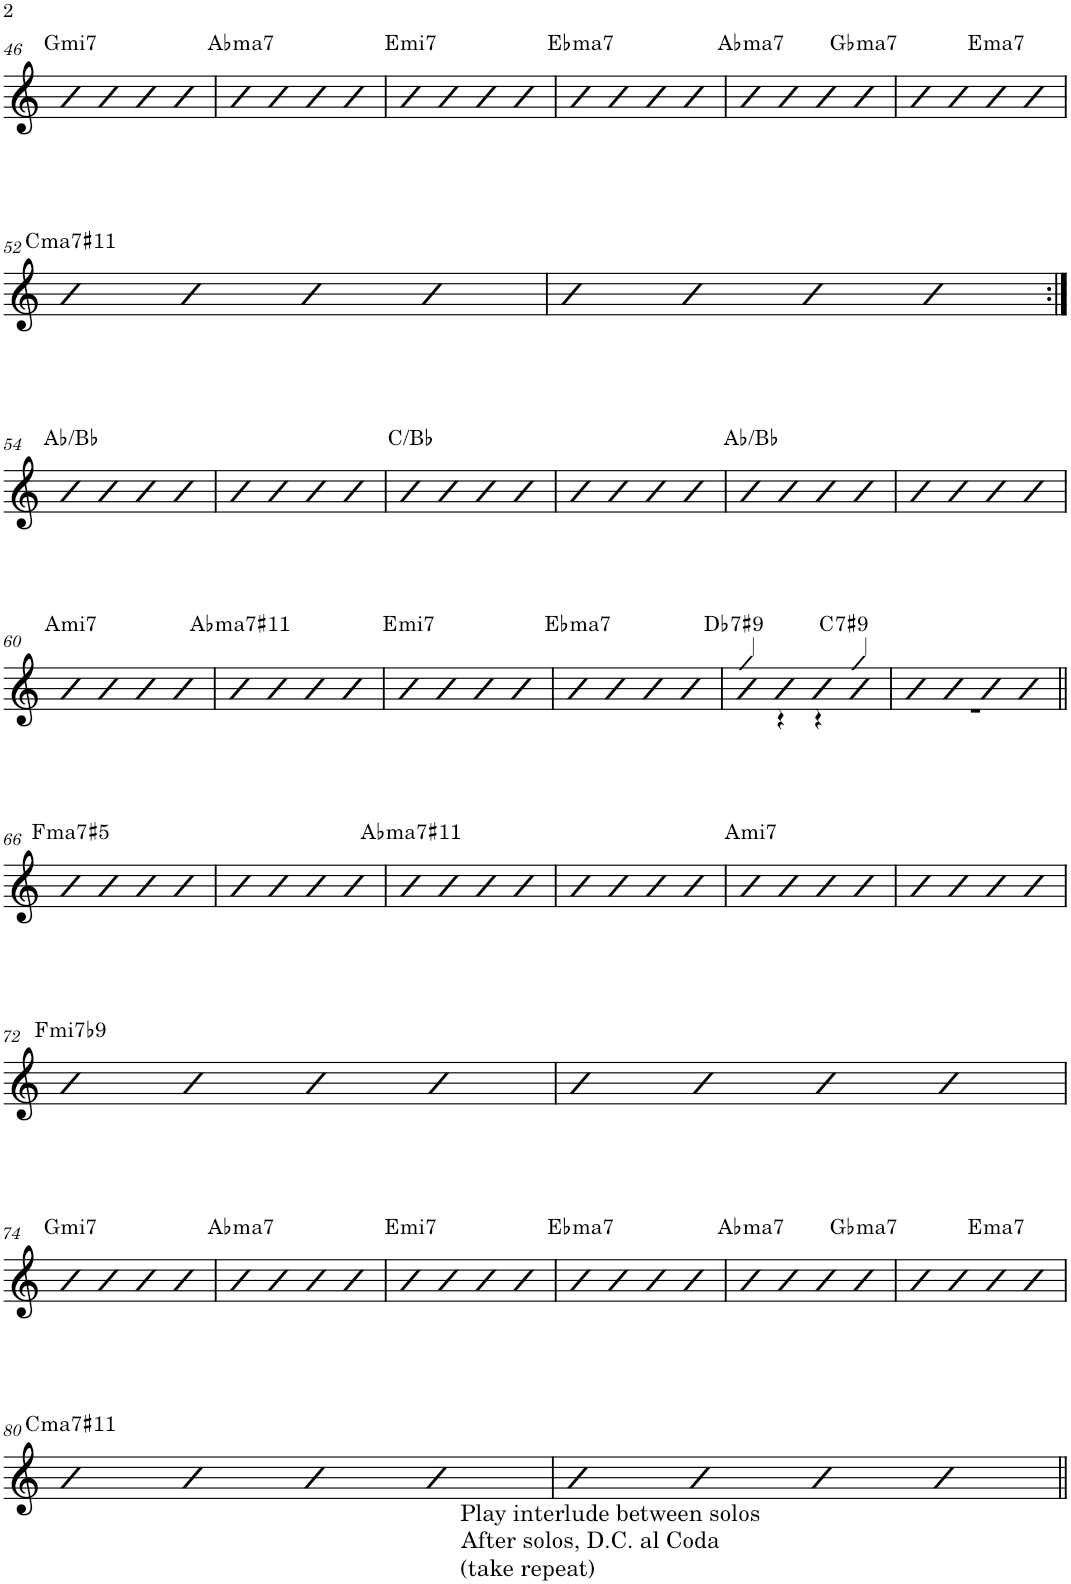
**kern	**harte
*part1	*part1
*staff1	*
*I"Piano	*
*I'Pno	*
!!LO:PB:g=z
*clefG2	*
*k[]	*
*M4/4	*
=46	=46
!	!LO:H:kt=mi7
4bn	G:min7
4b	.
4b	.
4b	.
=47	=47
!	!LO:H:kt=ma7
4b	Ab:maj7
4b	.
4b	.
4b	.
=48	=48
!	!LO:H:kt=mi7
4b	E:min7
4b	.
4b	.
4b	.
=49	=49
!	!LO:H:kt=ma7
4bn	Eb:maj7
4b	.
4b	.
4b	.
=50	=50
!	!LO:H:kt=ma7
4b	Ab:maj7
4b	.
4b	.
!	!LO:H:kt=ma7
4bn	Gb:maj7
=51	=51
4b	.
4b	.
!	!LO:H:kt=ma7
4b	E:maj7
4b	.
!!LO:LB:g=z
=52	=52
!	!LO:H:kt=ma7
4b	C:maj7(#11)
4b	.
4b	.
4b	.
=53	=53
4b	.
4b	.
4b	.
4b	.
!!LO:LB:g=z
=54:|!	=54:|!
!	!LO:H:kt=N.C.
4b	N
4b	.
4b	.
4b	.
=55	=55
4b	.
4b	.
4b	.
4b	.
=56	=56
!	!LO:H:kt=N.C.
4b	N
4b	.
4b	.
4b	.
=57	=57
4b	.
4b	.
4b	.
4b	.
=58	=58
!	!LO:H:kt=N.C.
4b	N
4b	.
4b	.
4b	.
=59	=59
4b	.
4b	.
4b	.
4b	.
!!LO:LB:g=z
=60	=60
!	!LO:H:kt=mi7
4b	A:min7
4b	.
4b	.
4b	.
=61	=61
!	!LO:H:kt=ma7
4b	Ab:maj7(#11)
4b	.
4b	.
4b	.
=62	=62
!	!LO:H:kt=mi7
4b	E:min7
4b	.
4b	.
4b	.
=63	=63
!	!LO:H:kt=ma7
4bn	Eb:maj7
4b	.
4b	.
4b	.
=64	=64
*^	*
!	!	!LO:H:kt=7
4b	4gg!/	Db:7(#9)
4b	4r	.
4b	4r	.
!	!	!LO:H:kt=7
4b	4gg!/	C:7(#9)
=65	=65	=65
4bn	1r	.
4b	.	.
4b	.	.
4b	.	.
*v	*v	*
!!LO:LB:g=z
=66||	=66||
!	!LO:H:kt=ma7
4b	F:(3,#5,7)
4b	.
4b	.
4b	.
=67	=67
4b	.
4b	.
4b	.
4b	.
=68	=68
!	!LO:H:kt=ma7
4b	Ab:maj7(#11)
4b	.
4b	.
4b	.
=69	=69
4b	.
4b	.
4b	.
4b	.
=70	=70
!	!LO:H:kt=mi7
4b	A:min7
4b	.
4b	.
4b	.
=71	=71
4b	.
4b	.
4b	.
4b	.
!!LO:LB:g=z
=72	=72
!	!LO:H:kt=mi7
4b	F:min7(b9)
4b	.
4b	.
4b	.
=73	=73
4b	.
4b	.
4b	.
4b	.
!!LO:LB:g=z
=74	=74
!	!LO:H:kt=mi7
4bn	G:min7
4b	.
4b	.
4b	.
=75	=75
!	!LO:H:kt=ma7
4b	Ab:maj7
4b	.
4b	.
4b	.
=76	=76
!	!LO:H:kt=mi7
4b	E:min7
4b	.
4b	.
4b	.
=77	=77
!	!LO:H:kt=ma7
4bn	Eb:maj7
4b	.
4b	.
4b	.
=78	=78
!	!LO:H:kt=ma7
4b	Ab:maj7
4b	.
4b	.
!	!LO:H:kt=ma7
4bn	Gb:maj7
=79	=79
4b	.
4b	.
!	!LO:H:kt=ma7
4b	E:maj7
4b	.
!!LO:LB:g=z
=80	=80
!	!LO:H:kt=ma7
4b	C:maj7(#11)
4b	.
4b	.
4b	.
=81	=81
!LO:TX:b:t=Play interlude between solos	!
!LO:TX:b:t=After solos, D.C. al Coda	!
!LO:TX:b:t=(take repeat)	!
4b	.
4b	.
4b	.
4b	.
=||	=||
*-	*-
